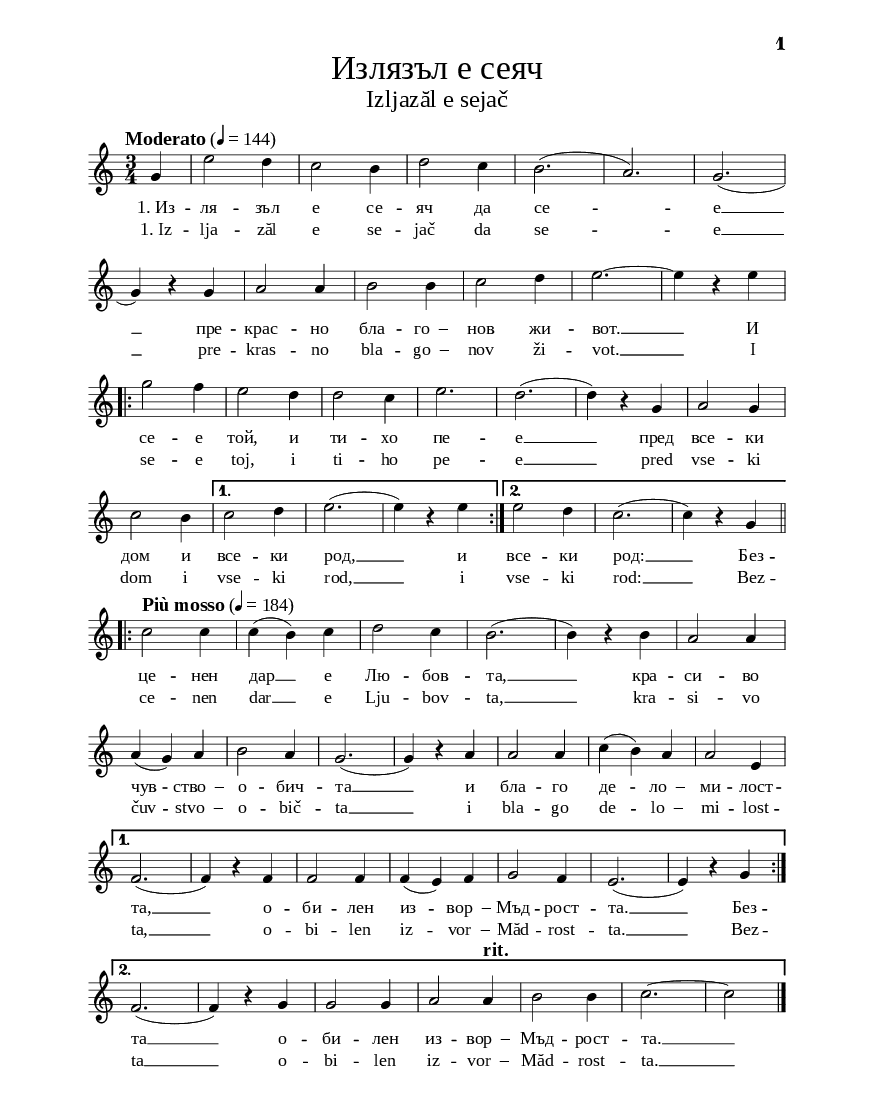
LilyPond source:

\version "2.24.3"

% include paper part and global functions
\include "include/globals.ily"

"rightBraces018" = \markup {
  \column {
    % repeat braces
    \translate #'(0 . -7.6 )
    \right-brace #18


    \translate #'(0 . -11.3 )
    \right-brace #41

    \translate #'(0 . -16.6 )
    \right-brace #18



  }
  \column {
    % repeat numbers
    \translate #'(0 . -8.2 )
    2

    \translate #'(0 . -13.9 )
    2

    \translate #'(0 . -22.6 )
    2


  }
}

\bookpart {
  \label #'ref018
  \tocItem \markup "Излязъл е сеяч – Izljazăl e sejač"
  \include "include/bookpart-paper.ily"
  \score {
    \include "include/score-layout.ily"

    \new Voice \absolute  {
      \clef treble
      \key c \major
      \time 3/4
      \tempoFunc "Moderato" 4 "144"

      \partial 4 g'4| e''2 d''4| c''2 b'4|d''2 c''4| b'2. (|a'2.) g'2. (| \break

      g'4 ) r4 g'4 | a'2 a'4 | b'2 b'4 | c''2 d''4 | e''2.~ e''4 r4 e'' | \break

      \repeat volta 2 {
        g''2 f''4 | e''2 d''4 | d''2 c''4 | e''2.| d''2. ( |d''4) r4 g'4| a'2 g'4| \break

        c''2 b'4 |
      }
      \alternative {
        {  c''2 d''4| e''2. (| e''4 ) r4  e''4| }
        { e''2 d''4 | c''2. (| c''4 )  r4 g'4  |  \break }
      }

      \repeat volta 2 {
        \tempoFunc "Più mosso" 4 "184"
        \bar ".|:-||" c''2 c''4 | c''4 ( b'4 ) c''4 | d''2 c''4 | b'2. (| b'4 ) r4 b'4 | a'2 a'4 | \break
        a'4 ( g'4 ) a'4 | b'2 a'4 | g'2. ( | g'4 ) r4 a'4 | a'2 a'4 | c''4 ( b'4) a'4 | a'2 e'4 |  \break
      }
      \alternative {
        {  f'2. (|  f'4 )  r4 f'4 | f'2 f'4 | f'4 ( e'4 ) f'4 | g'2 f'4 |e'2. (| e'4 ) r4 g'4   \break }
        {
          f'2. (|  f'4 ) r4 g'4 | g'2 g'4 | a'2
          \override Score.RehearsalMark.outside-staff-priority = #599
          \tempo"rit."  % places rit. below alternative bracket
          a'4 | b'2 b'4 | c''2. ~ | c''2  \bar "|." \pageBreak
        }
      }
    }

    \addlyrics {
      "1. Из" -- ля -- зъл е се -- яч да се -- е __
      пре -- крас -- но бла -- "го  –" нов жи -- вот. __ И
      се -- е той, и ти -- хо пе -- е __ пред все -- ки
      дом и все -- ки род, __  и все -- ки род: __ Без --
      це -- нен дар __ е Лю -- бов -- та, __ кра --  си -- во
      чув -- "ство  –" о -- бич -- та __  и бла -- го де -- "ло  –" ми -- лост --
      та, __  о -- би -- лен из -- "вор  –" Мъд -- рост -- та. __ Без --
      та  __  о -- би -- лен из -- "вор  –" Мъд -- рост -- та. __
    }

    \addlyrics {
      "1. Iz" -- lja -- zăl e se -- jač da se -- e __
      pre -- kras -- no bla -- "go  –" nov ži -- vot. __ I
      se -- e toj, i ti -- ho pe -- e __ pred vse -- ki
      dom i vse -- ki rod, __  i vse -- ki rod: __ Bez --
      ce -- nen dar __ e Lju -- bov -- ta, __ kra --  si -- vo
      čuv -- "stvo  –" o -- bič -- ta __  i bla -- go de -- "lo  –" mi -- lost --
      ta, __  o -- bi -- len iz -- "vor  –" Măd -- rost -- ta. __ Bez --
      ta  __  o -- bi -- len iz -- "vor  –" Măd -- rost -- ta. __
    }


    \header {
      title = \titleFunc "Излязъл е сеяч" "Izljazăl e sejač"
    }

    \midi{}

  } % score


  \markup \abs-fontsize #10 {
    \hspace #5
    \override #`(baseline-skip . ,bgCoupletBaselineSkip) % affects space between column lines
    \column {

      \line { 2. И който чуе, в миг потръпва }
      \line {   "   " от тоя благ и мил напев; }
      \line {   "   " и просиява, и възкръсва, }
      \line {   "   " и благославя тоз посев. }
      \vspace #0.5
      \line { "   " \italic {Припев: } }
      \line {  "   " Безценен дар е Любовта, }
      \line { "   " красиво чувство – обичта }
      \line { "   " и благо дело – милостта, }
      \line {  "   " обилен извор – Мъдростта.}

      \vspace #0.5
      \line { "   " \italic {Припев ...} }

      \vspace #0.5
      \line { 3. Любов Вселената облива, }
      \line {   "   " от обич грее всяка твар; }
      \line {   "   " живот в живота се прелива, }
      \line {   "   " тук няма вече млад и стар. }
      \vspace #0.5
      \line { "   " \italic {Припев ...} }
    }
    \"rightBraces018"

    \hspace #3
    \override #`(baseline-skip . ,bgCoupletBaselineSkip)


    \column {

      \line { 2. I kojto čue, v mig potrăpva }
      \line {   "   " ot toja blag i mil napev; }
      \line {   "   " i prosijava, i văzkrăsva, }
      \line {   "   " i blagoslavja toz posev. }
      \vspace #0.5
      \line { "   " \italic {Refrain: } }
      \line {  "   " Bezcenen dar e Ljubovta, }
      \line { "   " krasivo čuvstvo – običta }
      \line { "   " i blago delo – milostta, }
      \line {  "   " obilen izvor – Mădrostta.}

      \vspace #0.5
      \line { "   " \italic {Refrain ...} }

      \vspace #0.5
      \line { 3. Ljubov Vselenata obliva, }
      \line {   "   " ot obič gree vsjaka tvar; }
      \line {   "   " život v života se preliva, }
      \line {   "   " tuk njama veče mlad i star. }
      \vspace #0.5
      \line { "   " \italic {Refrain ...} }

    }
    \"rightBraces018"

  }

  \markup \vspace #3

  % include foreign translation(s) of the song
  \version "2.24.3"

\markup \fill-line { \fontsize #deTitleFontSize "Der Sämann ist hinausgegangen" }
\markup \null
\markup \null
\markup \abs-fontsize #10 {
  \hspace #15
  \override #`(baseline-skip . ,deCoupletBaselineSkip)
  \column {
    \line { 1. Der Sämann ist hinausgegangen, }
    \line {   "   " um das wunderbare Gute zu säen: das neue Leben!}

    \line {   "   " Und er sät und singt leise }
    \line {   "   " vor jedem Haus und jeder Familie: }
    \vspace #0.5
    \line { "   " \italic { Refrain:}  }

  \line {   "   " Eine unschätzbare Gabe ist die Liebe [Ljubovta], }
    \line {  "   "ein schönes Gefühl die Liebe [običta], }
    \line {   "   " und ein gutes Werk die Barmherzigkeit, }
    \line {   "   " eine üppige Quelle die Weisheit. }
     \vspace #0.5
    \line { 2. Und wer dies hört, }
    \line {   "   "erschauert vor dieser guten, lieblichen Melodie; }
    \line {   "   " und erstrahlt und aufersteht }
    \line {   "   " und segnet diese Saat.}
 
     \vspace #0.5
     \line { "   " \italic { Refrain } ... }
   \vspace #0.5
    \line { 3. Die Liebe [Ljubov] ergießt sich in den Kosmos, }
    \line {   "   " vor Liebe [običta] strahlt jedes Wesen, }
    \line {   "   " das Leben quillt über in das Leben; }
    \line {   "   " hier gibt es nicht mehr Jung noch Alt. }
 \vspace #0.5
    \line { "   " \italic { Refrain } ... }


  }

}


} % bookpart
